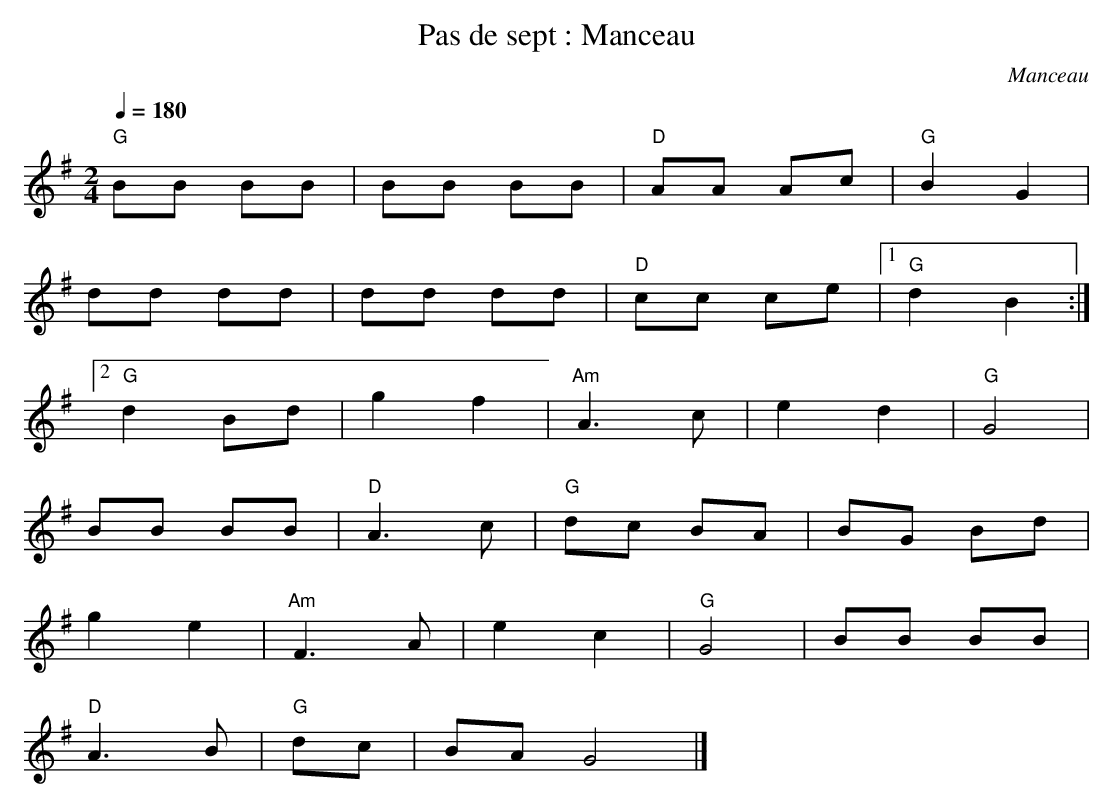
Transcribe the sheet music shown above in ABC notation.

X:1
T:Pas de sept : Manceau
C:Manceau
Q:1/4=180
M:2/4
L:1/16
K:G
"G"B2B2 B2B2 | B2B2 B2B2 | "D"A2A2 A2c2 | "G"B4 G4 |
d2d2 d2d2 | d2d2 d2d2 | "D"c2c2 c2e2 |1 "G"d4 B4 :|2
"G"d4 B2d2 | g4 f4 | "Am"A6c2 | e4 d4 | "G"G8 |
B2B2 B2B2 | "D"A6c2 | "G"d2c2 B2A2 | B2G2 B2d2 |
g4 e4 | "Am"F6A2 | e4 c4 | "G"G8 | B2B2 B2B2 |
"D"A6B2 | "G"d2c2 | B2A2 G8 |]
